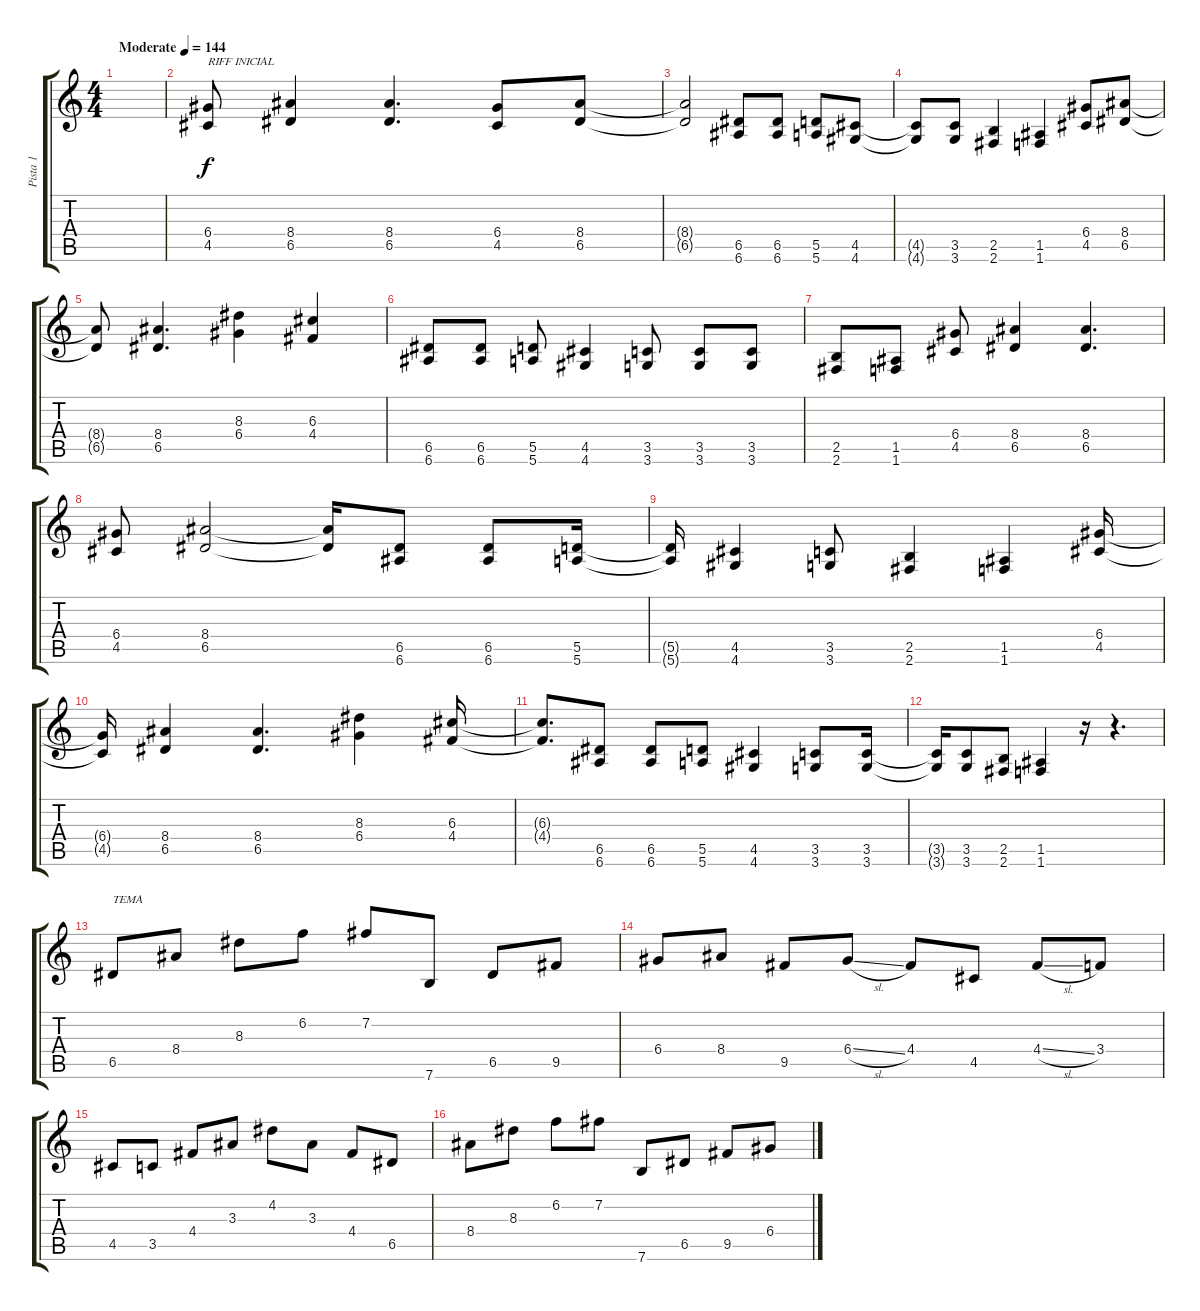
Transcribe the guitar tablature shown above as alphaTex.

\track ("Pista 1" "Pista 1") {instrument distortionguitar}
\staff {score tabs}
\tuning (E4 B3 G3 D3 A2 E2) {hide}
\ts (4 4)
\tempo (144 "Moderate")
\clef g2
\ks c
|
(6.4 4.5).8{txt "RIFF INICIAL"} (8.4 6.5).4 (8.4 6.5).4{d} (6.4 4.5).8 (8.4 6.5).8 |
(8.4{t} 6.5{t}).2 (6.5 6.6).8 (6.5 6.6).8 (5.5 5.6).8 (4.5 4.6).8 |
(4.5{t} 4.6{t}).8 (3.5 3.6).8 (2.5 2.6).4 (1.5 1.6).4 (6.4 4.5).8 (8.4 6.5).8 |
(8.4{t} 6.5{t}).8 (8.4 6.5).4{d} (8.3 6.4).4 (6.3 4.4).4 |
(6.5 6.6).8 (6.5 6.6).8 (5.5 5.6).8 (4.5 4.6).4 (3.5 3.6).8 (3.5 3.6).8 (3.5 3.6).8 |
(2.5 2.6).8 (1.5 1.6).8 (6.4 4.5).8 (8.4 6.5).4 (8.4 6.5).4{d} |
(6.4 4.5).8 (8.4 6.5).2 (8.4{t} 6.5{t}).16 (6.5 6.6).8 (6.5 6.6).8 (5.5 5.6).16 |
(5.5{t} 5.6{t}).16 (4.5 4.6).4 (3.5 3.6).8 (2.5 2.6).4 (1.5 1.6).4 (6.4 4.5).16 |
(6.4{t} 4.5{t}).16 (8.4 6.5).4 (8.4 6.5).4{d} (8.3 6.4).4 (6.3 4.4).16 |
(6.3{t} 4.4{t}).8{d} (6.5 6.6).8 (6.5 6.6).8 (5.5 5.6).8 (4.5 4.6).4 (3.5 3.6).8 (3.5 3.6).16 |
(3.5{t} 3.6{t}).16 (3.5 3.6).8 (2.5 2.6).8 (1.5 1.6).4 r.16 r.4{d} |
6.5.8{txt "TEMA"} 8.4.8 8.3.8 6.2.8 7.2.8 7.6.8 6.5.8 9.5.8 |
6.4.8 8.4.8 9.5.8 6.4{sl}.8 4.4.8 4.5.8 4.4{sl}.8 3.4.8 |
4.5.8 3.5.8 4.4.8 3.3.8 4.2.8 3.3.8 4.4.8 6.5.8 |
8.4.8 8.3.8 6.2.8 7.2.8 7.6.8 6.5.8 9.5.8 6.4.8
